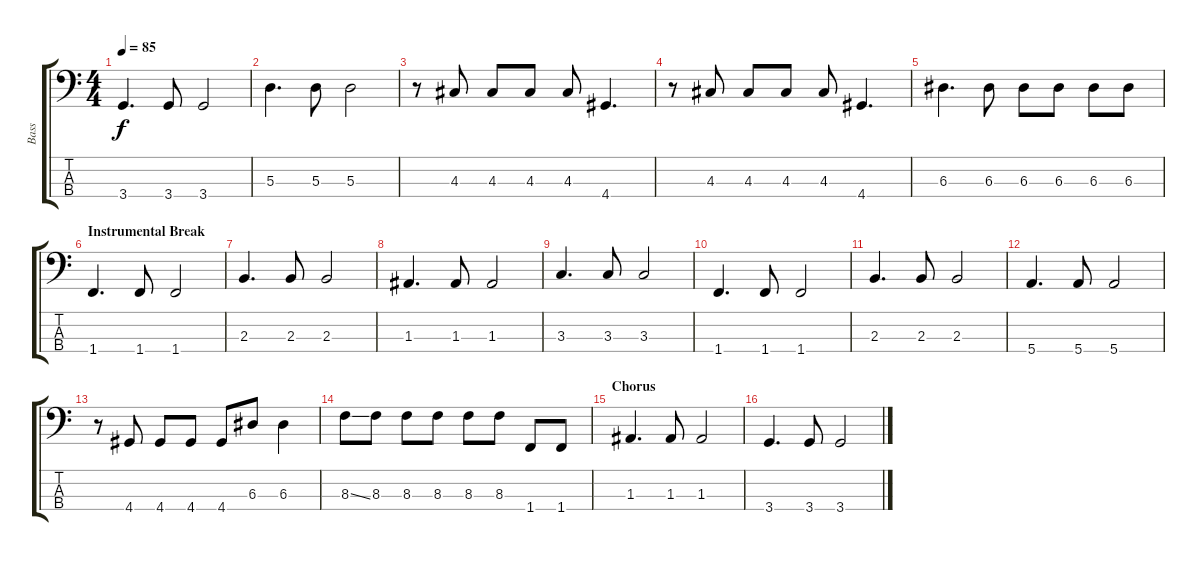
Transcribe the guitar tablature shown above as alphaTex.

\track ("Bass" "Bass") {instrument acousticguitarsteel}
\staff {score tabs}
\tuning (G2 D2 A1 E1) {hide}
\ts (4 4)
\tempo 85
\clef f4
\ks c
3.4.4{d dy f} 3.4.8 3.4.2 |
5.3.4{d} 5.3.8 5.3.2 |
r.8 4.3.8 4.3.8 4.3.8 4.3.8 4.4.4{d} |
r.8 4.3.8 4.3.8 4.3.8 4.3.8 4.4.4{d} |
6.3.4{d} 6.3.8 6.3.8 6.3.8 6.3.8 6.3.8 |
\section ("" "Instrumental Break")
1.4.4{d} 1.4.8 1.4.2 |
2.3.4{d} 2.3.8 2.3.2 |
1.3.4{d} 1.3.8 1.3.2 |
3.3.4{d} 3.3.8 3.3.2 |
1.4.4{d} 1.4.8 1.4.2 |
2.3.4{d} 2.3.8 2.3.2 |
5.4.4{d} 5.4.8 5.4.2 |
r.8 4.4.8 4.4.8 4.4.8 4.4.8 6.3.8 6.3.4 |
8.3{ss}.8 8.3.8 8.3.8 8.3.8 8.3.8 8.3.8 1.4.8 1.4.8 |
\section ("" "Chorus")
1.3.4{d} 1.3.8 1.3.2 |
3.4.4{d} 3.4.8 3.4.2
